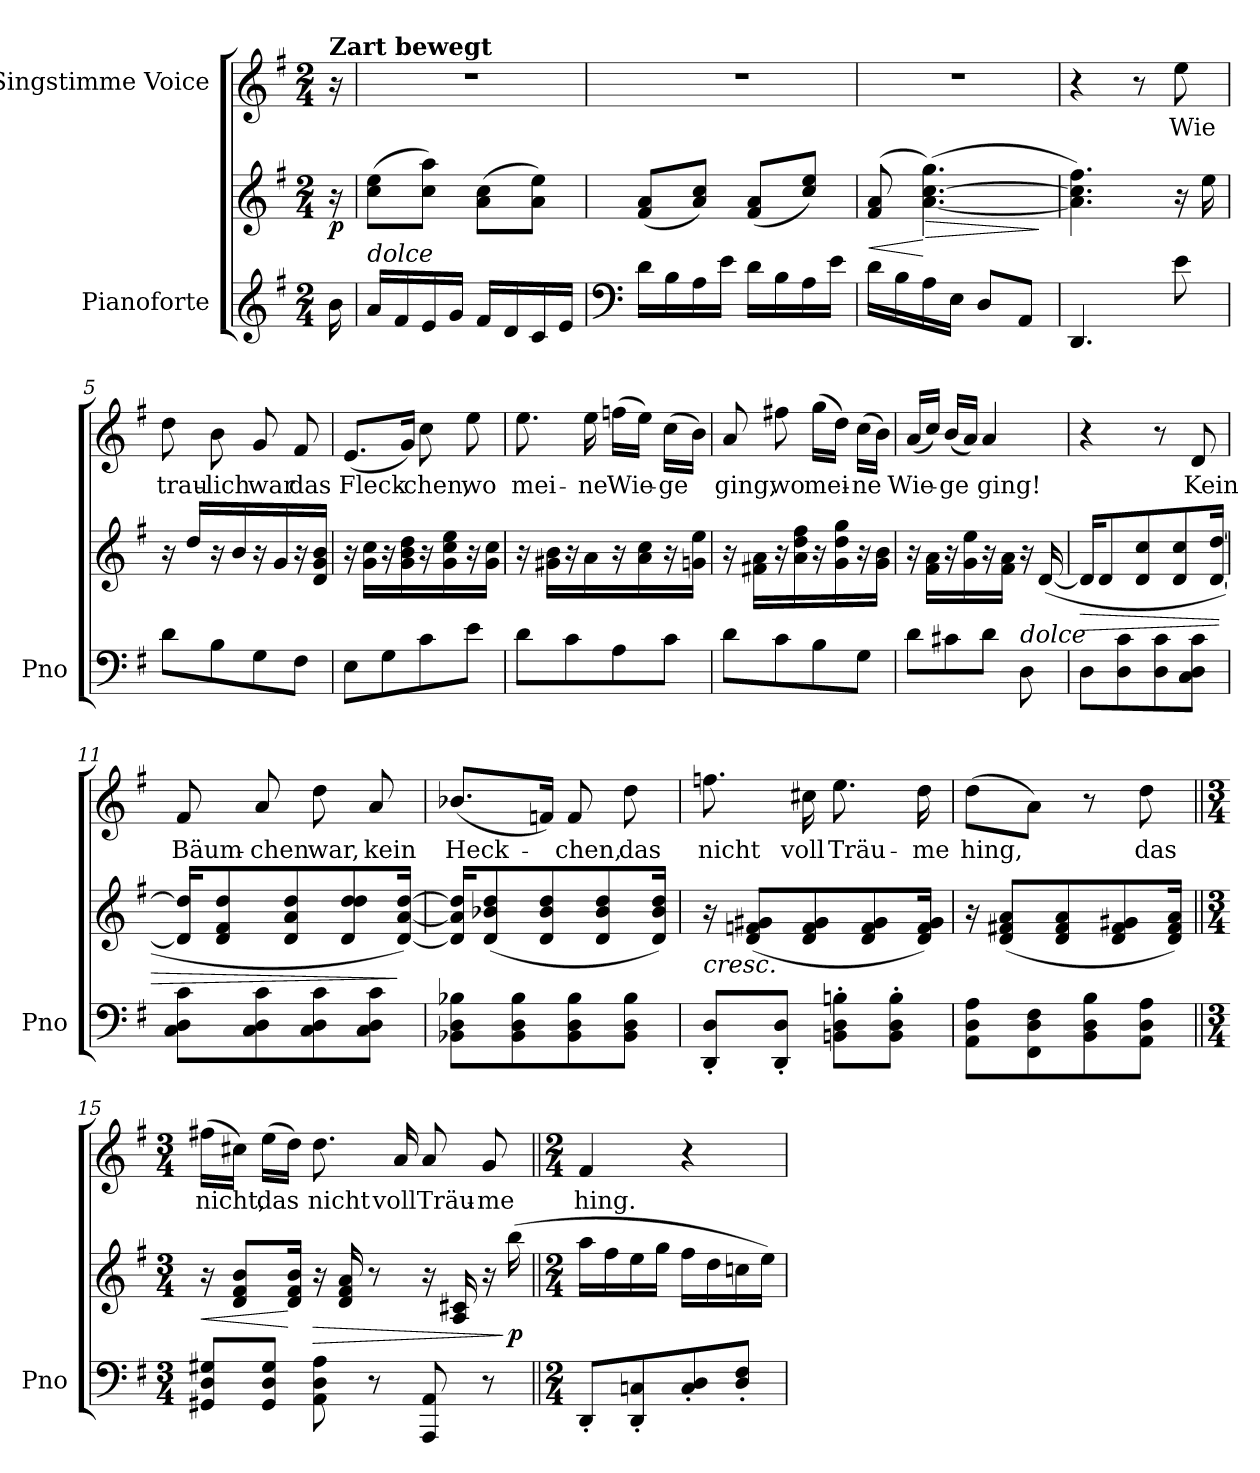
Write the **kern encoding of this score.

**kern	**kern	**dynam	**kern	**text
*part2	*part2	*part2	*part1	*part1
*staff3	*staff2	*staff2/3	*staff1	*staff1
*I"Pianoforte	*	*	*I"Singstimme Voice	*
*I'Pno	*	*	*	*
*clefG2	*clefG2	*	*clefG2	*
*k[f#]	*k[f#]	*	*k[f#]	*
*M2/4	*M2/4	*	*M2/4	*
=	=	=	=	=
!	!	!	!LO:TX:a:B:t=Zart bewegt	!
!	!	!LO:DY:b	!	!
16b\	16r	p	16r	.
=1	=1	=1	=1	=1
!LO:TX:i:t=dolce	!	!	!	!
16a/LL	(>8cc\ 8ee\L	.	2r	.
16f#/	.	.	.	.
16e/	8cc\ 8aa\J)	.	.	.
16g/JJ	.	.	.	.
16f#/LL	(>8a\ 8cc\L	.	.	.
16d/	.	.	.	.
16c/	8a\ 8ee\J)	.	.	.
16e/JJ	.	.	.	.
=2	=2	=2	=2	=2
*clefF4	*	*	*	*
16d\LL	(<8f#/ 8a/L	.	2r	.
16B\	.	.	.	.
16A\	8a/ 8cc/J)	.	.	.
16e\JJ	.	.	.	.
16d\LL	(<8f#/ 8a/L	.	.	.
16B\	.	.	.	.
16A\	8cc/ 8ee/J)	.	.	.
16e\JJ	.	.	.	.
=3	=3	=3	=3	=3
!	!	!LO:HP:b	!	!
16d\LL	(8f#/ 8a/	<	2r	.
16B\	.	.	.	.
!	!	!LO:HP:n=1:b	!	!
16A\	(>[4.a\ [4.cc\ 4.gg\)	[ >	.	.
16E\JJ	.	.	.	.
8D/L	.	.	.	.
8AA/J	.	.	.	.
.	.	]	.	.
=4	=4	=4	=4	=4
4.DD/	4.a\] 4.cc\] 4.ff#\)	.	4r	.
.	.	.	8r	.
8e\	16r	.	8ee\	Wie
.	16ee\	.	.	.
=5	=5	=5	=5	=5
8d\L	16r	.	8dd\	trau-
.	16dd/LL	.	.	.
8B\	16r	.	8b\	-lich
.	16b/	.	.	.
8G\	16r	.	8g/	war
.	16g/	.	.	.
8F#\J	16r	.	8f#/	das
.	16d/ 16g/ 16b/JJ	.	.	.
=6	=6	=6	=6	=6
8E\L	16r	.	(<8.e/L	Fleck-
.	16g\ 16cc\LL	.	.	.
8G\	16r	.	.	.
.	16g\ 16b\ 16dd\	.	16g/Jk)	.
8c\	16r	.	8cc\	-chen,
.	16g\ 16cc\ 16ee\	.	.	.
8e\J	16r	.	8ee\	wo
.	16g\ 16cc\JJ	.	.	.
=7	=7	=7	=7	=7
8d\L	16r	.	8.ee\	mei-
.	16g#X\ 16b\LL	.	.	.
8c\	16r	.	.	.
.	16a\	.	16ee\	-ne
8A\	16r	.	(>16ffn\LL	Wie-
.	16a\ 16cc\	.	16ee\JJ)	.
8c\J	16r	.	(>16cc\LL	-ge
.	16gn\ 16ee\JJ	.	16b\JJ)	.
=8	=8	=8	=8	=8
8d\L	16r	.	8a/	ging,
.	16f#X\ 16a\LL	.	.	.
8c\	16r	.	8ff#X\	wo
.	16a\ 16dd\ 16ff#\	.	.	.
8B\	16r	.	(>16gg\LL	mei-
.	16g\ 16dd\ 16gg\	.	16dd\JJ)	.
8G\J	16r	.	(>16cc\LL	-ne
.	16g\ 16b\JJ	.	16b\JJ)	.
=9	=9	=9	=9	=9
8d\L	16r	.	(<16a/LL	Wie-
.	16f#\ 16a\LL	.	16cc/JJ)	.
8c#X\	16r	.	(<16b/LL	-ge
.	16g\ 16ee\	.	16a/JJ)	.
8d\J	16r	.	4a/	ging!
.	16f#\ 16a\JJ	.	.	.
!LO:TX:i:t=dolce	!	!	!	!
8D\	16r	.	.	.
.	([16d/	.	.	.
=10	=10	=10	=10	=10
!	!	!LO:HP:b	!	!
8D\L	16d/KL]	>	4r	.
.	8d/	.	.	.
8D\ 8c\	.	.	.	.
.	8d/ 8cc/	.	.	.
8D\ 8c\	.	.	8r	.
.	8d/ 8cc/	.	.	.
8C\ 8D\ 8c\J	.	.	8d/	Kein
.	[16d/ [16dd/Jk	.	.	.
=11	=11	=11	=11	=11
8C\ 8D\ 8c\L	16d/] 16dd/]KL	.	8f#/	Bäum-
.	8d/ 8f#/ 8dd/	.	.	.
8C\ 8D\ 8c\	.	.	8a/	-chen
.	8d/ 8a/ 8dd/	.	.	.
8C\ 8D\ 8c\	.	.	8dd\	war,
.	8d/ 8dd/ 8dd/	.	.	.
8C\ 8D\ 8c\J	.	.	8a/	kein
.	[16d/ [16a/ [16dd/Jk)	]	.	.
=12	=12	=12	=12	=12
8BB-X\ 8D\ 8B-X\L	16d/] 16a/] 16dd/]KL	.	(<8.b-X/L	Heck-
.	(<8d/ 8b-X/ 8dd/	.	.	.
8BB-\ 8D\ 8B-\	.	.	.	.
.	8d/ 8b-/ 8dd/	.	16fn/Jk)	.
8BB-\ 8D\ 8B-\	.	.	8f/	-chen,
.	8d/ 8b-/ 8dd/	.	.	.
8BB-\ 8D\ 8B-\J	.	.	8dd\	das
.	16d/ 16b-/ 16dd/Jk)	.	.	.
=13	=13	=13	=13	=13
!	!LO:TX:b:i:t=cresc.	!	!	!
8DD/' 8D/'L	16r	.	8.ffn\	nicht
.	(8d/ 8fn/ 8g#X/L	.	.	.
8DD/' 8D/'J	.	.	.	.
.	8d/ 8f/ 8g#/	.	16cc#X\	voll
8BBn\' 8D\' 8Bn\'L	.	.	8.ee\	Träu-
.	8d/ 8f/ 8g#/	.	.	.
8BB\' 8D\' 8B\'J	.	.	.	.
.	16d/ 16f/ 16g#/Jk)	.	16dd\	-me
=14	=14	=14	=14	=14
8AA\ 8D\ 8A\L	16r	.	(>8dd\L	hing,
.	(8d/ 8f#X/ 8a/L	.	.	.
8FF#\ 8D\ 8F#\	.	.	8a\J)	.
.	8d/ 8f#/ 8a/	.	.	.
8BB\ 8D\ 8B\	.	.	8r	.
.	8d/ 8f#/ 8g#X/	.	.	.
8AA\ 8D\ 8A\J	.	.	8dd\	das
.	16d/ 16f#/ 16a/Jk)	.	.	.
=15||	=15||	=15||	=15||	=15||
*M3/4	*M3/4	*	*M3/4	*
!	!	!LO:HP:b	!	!
8GG#X/ 8D/ 8G#X/L	16r	<	(>16ff#X\LL	nicht,
.	8d/ 8f#/ 8b/L	.	16cc#X\JJ)	.
8GG#/ 8D/ 8G#/J	.	.	(>16ee\LL	das
.	16d/ 16f#/ 16b/Jk	[	16dd\JJ)	.
!	!	!LO:HP:b	!	!
8AA\ 8D\ 8A\	16r	>	8.dd\	nicht
.	16d/ 16f#/ 16a/	.	.	.
8r	8r	.	.	.
.	.	.	16a/	voll
8AAA/ 8AA/	16r	.	8a/	Träu-
.	16A/ 16c#X/	.	.	.
8r	16r	.	8g/	-me
!	!	!LO:DY:n=1:b	!	!
.	(16bb\	] p	.	.
=16||	=16||	=16||	=16||	=16||
*M2/4	*M2/4	*	*M2/4	*
8DD'/L	16aa\LL	.	4f#/	hing.
.	16ff#\	.	.	.
8DD/' 8Cn/'	16ee\	.	.	.
.	16gg\JJ	.	.	.
8C/' 8D/'	16ff#\LL	.	4r	.
.	16dd\	.	.	.
8D/' 8F#/'J	16ccn\	.	.	.
.	16ee\JJ)	.	.	.
=	=	=	=	=
*-	*-	*-	*-	*-
